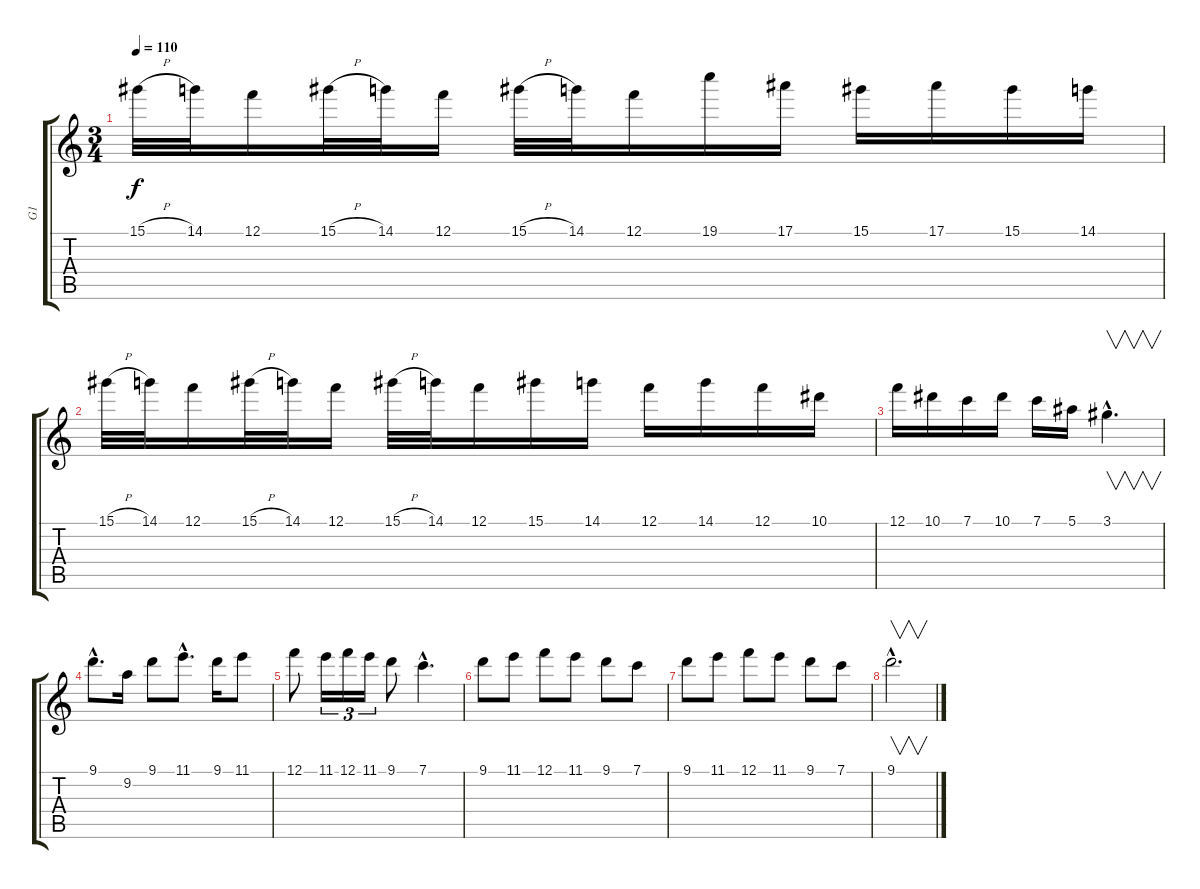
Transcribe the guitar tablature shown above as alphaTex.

\track ("G1" "G1") {instrument overdrivenguitar}
\staff {score tabs}
\tuning (F4 C4 Ab3 Eb3 Bb2 F2) {hide}
\ts (3 4)
\tempo 110
\clef g2
\ks c
15.1{h}.32{dy f} 14.1.32 12.1.16 15.1{h}.32 14.1.32 12.1.16 15.1{h}.32 14.1.32 12.1.16 19.1.16 17.1.16 15.1.16 17.1.16 15.1.16 14.1.16 |
15.1{h}.32 14.1.32 12.1.16 15.1{h}.32 14.1.32 12.1.16 15.1{h}.32 14.1.32 12.1.16 15.1.16 14.1.16 12.1.16 14.1.16 12.1.16 10.1.16 |
12.1.16 10.1.16 7.1.16 10.1.16 7.1.16 5.1.16 3.1{hac}.4{v d} |
9.1{hac}.8{d volume 13} 9.2.16 9.1.8 11.1{hac}.8{d} 9.1.16 11.1.8 |
12.1.8 11.1.16{tu (3 2)} 12.1.16{tu (3 2)} 11.1.16{tu (3 2)} 9.1.8 7.1{hac}.4{d} |
9.1.8 11.1.8 12.1.8 11.1.8 9.1.8 7.1.8 |
9.1.8 11.1.8 12.1.8 11.1.8 9.1.8 7.1.8 |
9.1{hac}.2{v d}
